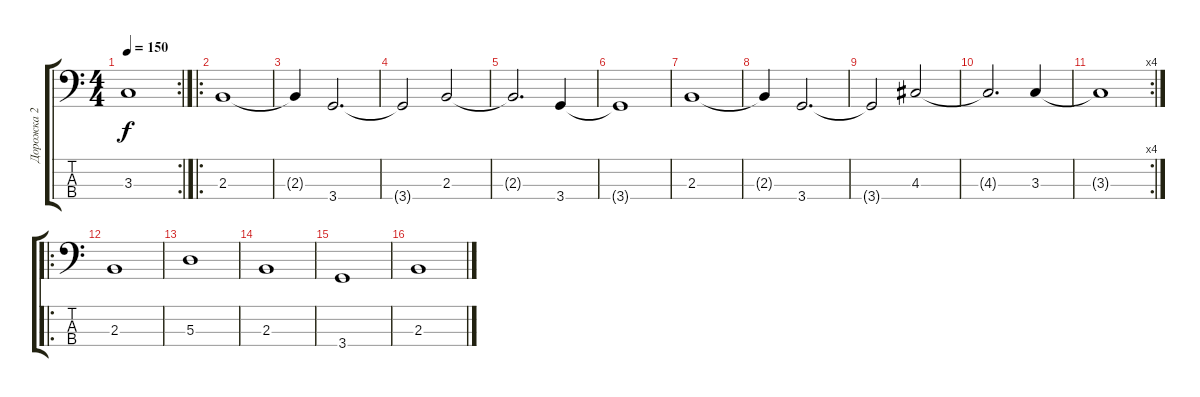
\track ("Дорожка 2" "Дорожка 2") {instrument electricbassfinger}
\staff {score tabs}
\tuning (G2 D2 A1 E1) {hide}
\rc 2
\ts (4 4)
\tempo 150
\clef f4
\ks c
3.3.1{dy f} |
\ro
2.3.1 |
2.3{t}.4 3.4.2{d} |
3.4{t}.2 2.3.2 |
2.3{t}.2{d} 3.4.4 |
3.4{t}.1 |
2.3.1 |
2.3{t}.4 3.4.2{d} |
3.4{t}.2 4.3.2 |
4.3{t}.2{d} 3.3.4 |
\rc 4
3.3{t}.1 |
\ro
2.3.1 |
5.3.1 |
2.3.1 |
3.4.1 |
2.3.1
